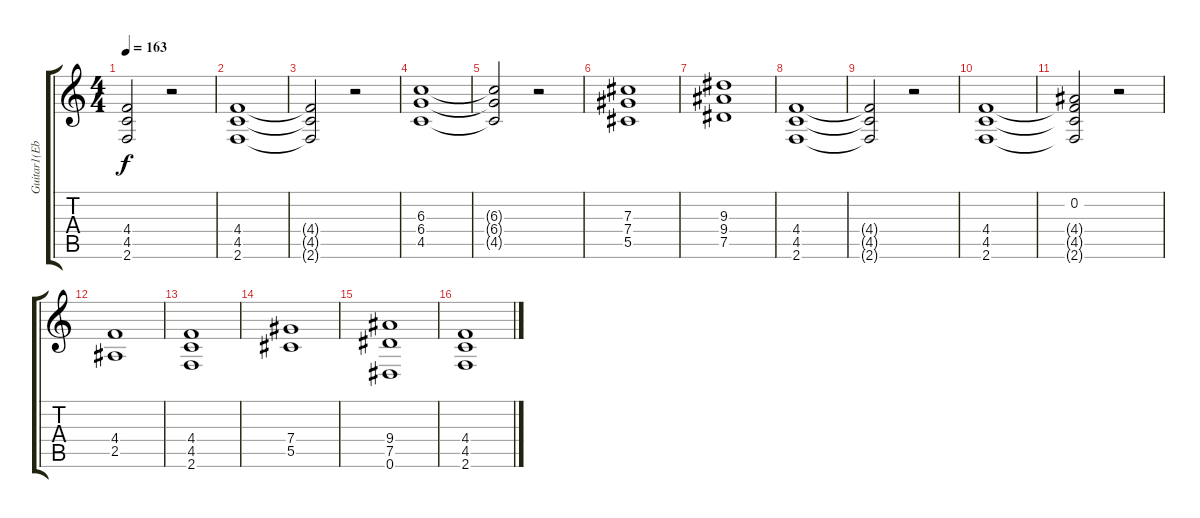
\track ("Guitar1(Eb-tuning)" "Guitar1(Eb") {instrument overdrivenguitar}
\staff {score tabs}
\tuning (Eb4 Bb3 Gb3 Db3 Ab2 Eb2) {hide}
\ts (4 4)
\tempo 163
\clef g2
\ks c
(4.4{t} 4.5{t} 2.6{t}).2{dy f} r.2 |
(4.4 4.5 2.6).1 |
(4.4{t} 4.5{t} 2.6{t}).2 r.2 |
(6.3 6.4 4.5).1 |
(6.3{t} 6.4{t} 4.5{t}).2 r.2 |
(7.3 7.4 5.5).1 |
(9.3 9.4 7.5).1 |
(4.4 4.5 2.6).1 |
(4.4{t} 4.5{t} 2.6{t}).2 r.2 |
(4.4 4.5 2.6).1 |
(0.2 4.4{t} 4.5{t} 2.6{t}).2 r.2 |
(4.4 2.5).1 |
(4.4 4.5 2.6).1 |
(7.4 5.5).1 |
(9.4 7.5 0.6).1 |
(4.4 4.5 2.6).1
